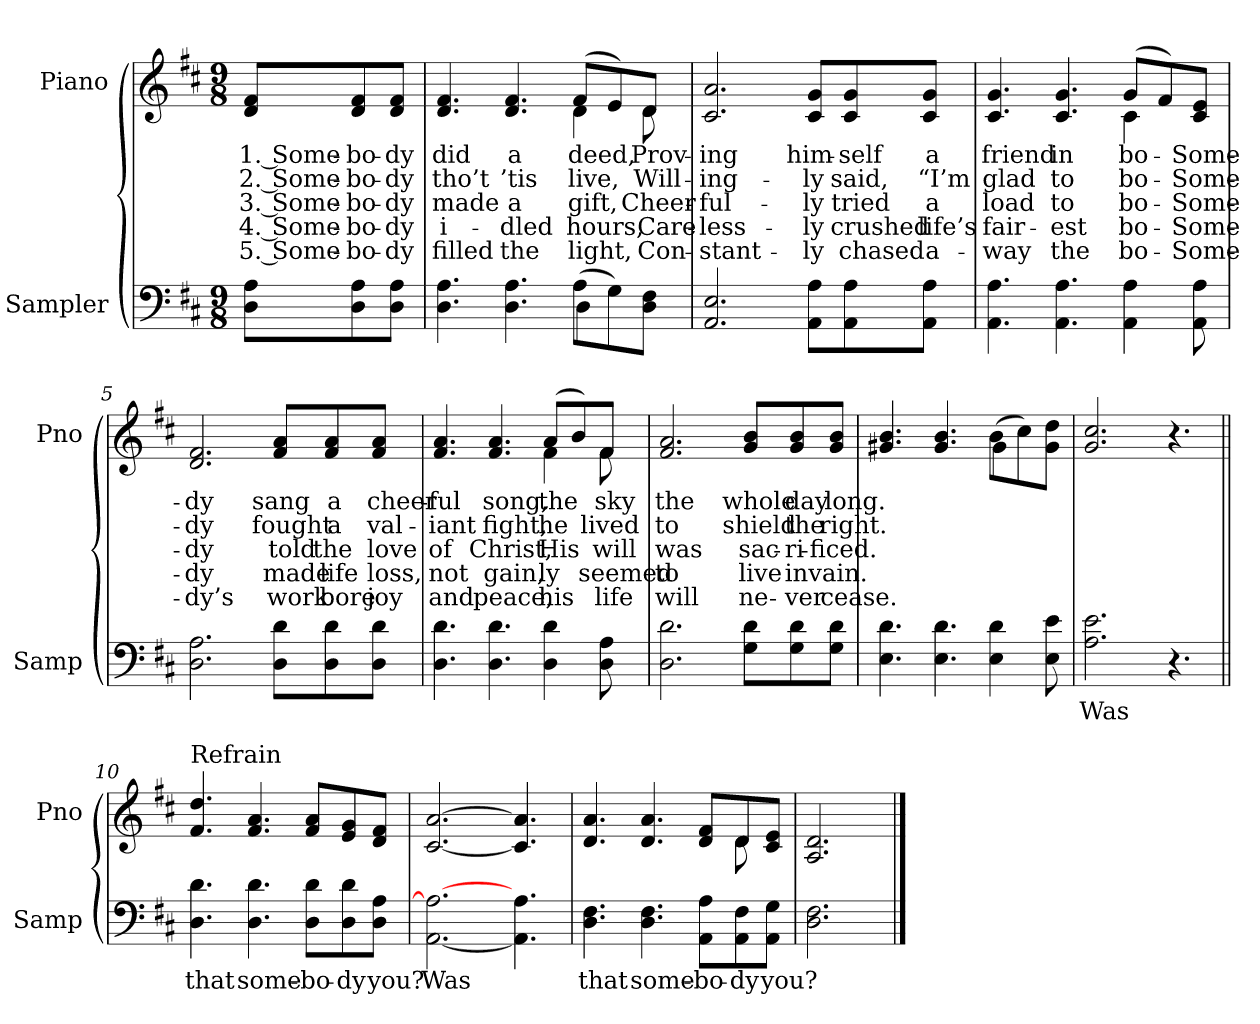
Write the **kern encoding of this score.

**kern	**text	**kern	**text	**text	**text	**text	**text
*part2	*part2	*part1	*part1	*part1	*part1	*part1	*part1
*staff2	*staff2	*staff1	*staff1	*staff1	*staff1	*staff1	*staff1
*I"Sampler	*	*I"Piano	*	*	*	*	*
*I'Samp	*	*I'Pno	*	*	*	*	*
*clefF4	*	*clefG2	*	*	*	*	*
*k[f#c#]	*	*k[f#c#]	*	*	*	*	*
*D:	*	*D:	*	*	*	*	*
*M9/8	*	*M9/8	*	*	*	*	*
=1	=1	=1	=1	=1	=1	=1	=1
8D\ 8A\L	.	8d/ 8f#/L	1. Some-	2. Some-	3. Some-	4. Some-	5. Some-
8D\ 8A\	.	8d/ 8f#/	-bo-	-bo-	-bo-	-bo-	-bo-
8D\ 8A\J	.	8d/ 8f#/J	-dy	-dy	-dy	-dy	-dy
=2	=2	=2	=2	=2	=2	=2	=2
*^	*	*^	*	*	*	*	*
4.D 4.A	2.ryy	.	4.d 4.f#	2.ryy	did	tho’t	made	i-	filled
4.D 4.A	.	.	4.d 4.f#	.	a	’tis	a	-dled	the
(8A\L	4D	.	(8f#/L	4d	deed,	live,	gift,	hours,	light,
8G\)	.	.	8e/)	.	.	.	.	.	.
8D\ 8F#\J	8ryy	.	8d/J	8d	Prov-	Will-	Cheer-	Care-	Con-
*v	*v	*	*	*	*	*	*	*	*
*	*	*v	*v	*	*	*	*	*
=3	=3	=3	=3	=3	=3	=3	=3
2.AA 2.E	.	2.c# 2.a	-ing	-ing-	-ful-	-less-	-stant-
8AA\ 8A\L	.	8c#/ 8g/L	him-	-ly	-ly	-ly	-ly
8AA\ 8A\	.	8c#/ 8g/	-self	said,	tried	crushed	chased
8AA\ 8A\J	.	8c#/ 8g/J	a	“I’m	a	life’s	a-
=4	=4	=4	=4	=4	=4	=4	=4
*	*	*^	*	*	*	*	*
4.AA 4.A	.	4.c# 4.g	2.ryy	friend	glad	load	fair-	-way
4.AA 4.A	.	4.c# 4.g	.	in	to	to	-est	the
4AA 4A	.	(8g/L	4c#	-bo-	-bo-	-bo-	-bo-	-bo-
.	.	8f#/)	.	.	.	.	.	.
8AA 8A	.	8c#/ 8e/J	8ryy	Some-	Some-	Some-	Some-	Some-
*	*	*v	*v	*	*	*	*	*
=5	=5	=5	=5	=5	=5	=5	=5
2.D 2.A	.	2.d 2.f#	-dy	-dy	-dy	-dy	-dy’s
8D\ 8d\L	.	8f#/ 8a/L	sang	fought	told	made	work
8D\ 8d\	.	8f#/ 8a/	a	a	the	life	bore
8D\ 8d\J	.	8f#/ 8a/J	cheer-	val-	love	loss,	joy
=6	=6	=6	=6	=6	=6	=6	=6
*	*	*^	*	*	*	*	*
4.D 4.d	.	4.f# 4.a	2.ryy	-ful	-iant	of	not	and
4.D 4.d	.	4.f# 4.a	.	song,	fight,	Christ,	gain,	peace,
4D 4d	.	(8a/L	4f#	the	he	His	-ly	his
.	.	8b/)	.	.	.	.	.	.
8D 8A	.	8f#/J	8f#	sky	lived	will	seemed	life
*	*	*v	*v	*	*	*	*	*
=7	=7	=7	=7	=7	=7	=7	=7
2.D 2.d	.	2.f# 2.a	the	to	was	to	will
8G\ 8d\L	.	8g/ 8b/L	whole	shield	sac-	live	ne-
8G\ 8d\	.	8g/ 8b/	day	the	-ri-	in	-ver
8G\ 8d\J	.	8g/ 8b/J	long.	right.	-ficed.	vain.	cease.
=8	=8	=8	=8	=8	=8	=8	=8
*	*	*^	*	*	*	*	*
4.E 4.d	.	4.g#X 4.b	2.ryy	.	.	.	.	.
4.E 4.d	.	4.g# 4.b	.	.	.	.	.	.
4E 4d	.	(8b\L	4g#	.	.	.	.	.
.	.	8cc#\)	.	.	.	.	.	.
8E 8e	.	8g#\ 8dd\J	8ryy	.	.	.	.	.
*	*	*v	*v	*	*	*	*	*
=9	=9	=9	=9	=9	=9	=9	=9
2.A 2.e	Was	2.g 2.cc#	.	.	.	.	.
4.r	.	4.r	.	.	.	.	.
=10||	=10||	=10||	=10||	=10||	=10||	=10||	=10||
!	!	!LO:TX:t=Refrain	!	!	!	!	!
4.D 4.d	that	4.f# 4.dd	.	.	.	.	.
4.D 4.d	some-	4.f# 4.a	.	.	.	.	.
8D\ 8d\L	-bo-	8f#/ 8a/L	.	.	.	.	.
8D\ 8d\	-dy	8e/ 8g/	.	.	.	.	.
8D\ 8A\J	you?	8d/ 8f#/J	.	.	.	.	.
=11	=11	=11	=11	=11	=11	=11	=11
[2.AA 2.A_	Was	[2.c# [2.a	.	.	.	.	.
4.AA] 4.A	.	4.c#] 4.a]	.	.	.	.	.
=12	=12	=12	=12	=12	=12	=12	=12
*	*	*^	*	*	*	*	*
4.D 4.F#	that	4.d 4.a	2..ryy	.	.	.	.	.
4.D 4.F#	some-	4.d 4.a	.	.	.	.	.	.
8AA\ 8A\L	-bo-	8d/ 8f#/L	.	.	.	.	.	.
8AA\ 8F#\	-dy	8d/	8d	.	.	.	.	.
8AA\ 8G\J	you?	8c#/ 8e/J	8ryy	.	.	.	.	.
*	*	*v	*v	*	*	*	*	*
=13	=13	=13	=13	=13	=13	=13	=13
2.D 2.F#	.	2.A 2.d	.	.	.	.	.
==	==	==	==	==	==	==	==
*-	*-	*-	*-	*-	*-	*-	*-
